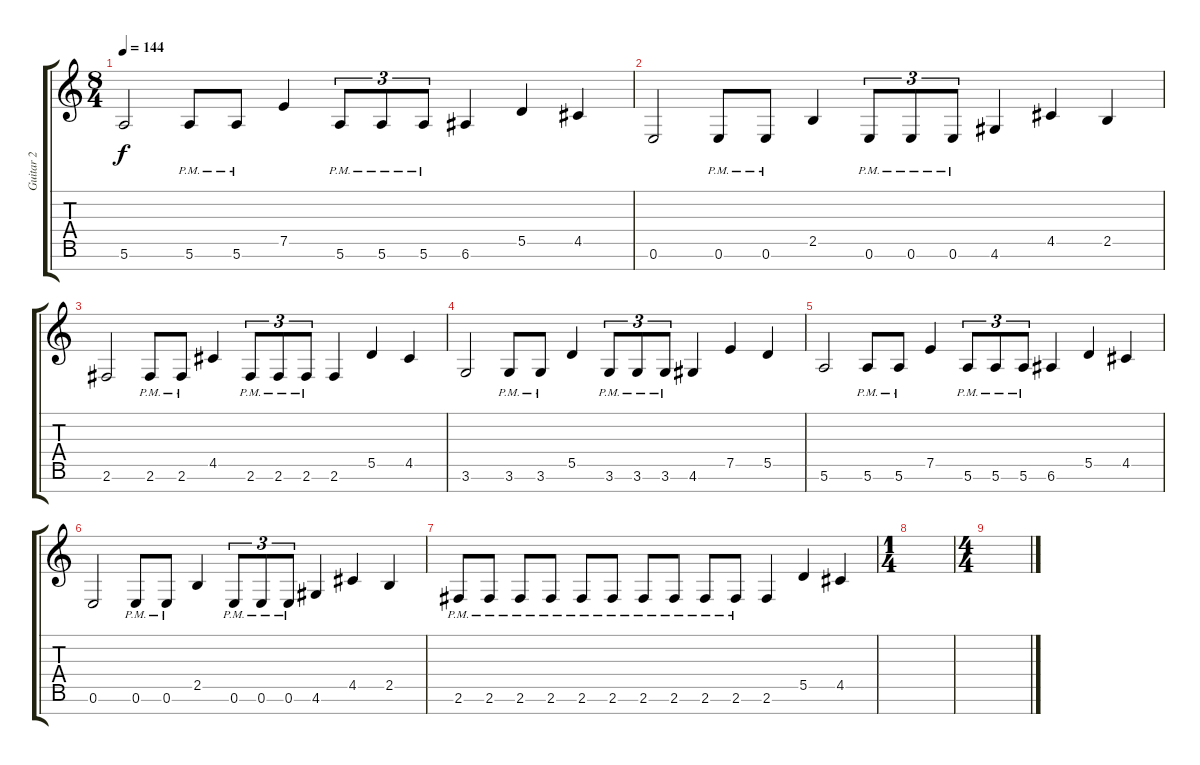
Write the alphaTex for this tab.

\track ("Guitar 2" "Guitar 2") {instrument distortionguitar}
\staff {score tabs}
\tuning (E4 B3 G3 D3 A2 E2 B1) {hide}
\ts (8 4)
\tempo 144
\clef g2
\ks c
5.6.2{dy f} 5.6{pm}.8 5.6{pm}.8 7.5.4 5.6{pm}.8{tu (3 2)} 5.6{pm}.8{tu (3 2)} 5.6{pm}.8{tu (3 2)} 6.6.4 5.5.4 4.5.4 |
0.6.2 0.6{pm}.8 0.6{pm}.8 2.5.4 0.6{pm}.8{tu (3 2)} 0.6{pm}.8{tu (3 2)} 0.6{pm}.8{tu (3 2)} 4.6.4 4.5.4 2.5.4 |
2.6.2 2.6{pm}.8 2.6{pm}.8 4.5.4 2.6{pm}.8{tu (3 2)} 2.6{pm}.8{tu (3 2)} 2.6{pm}.8{tu (3 2)} 2.6.4 5.5.4 4.5.4 |
3.6.2 3.6{pm}.8 3.6{pm}.8 5.5.4 3.6{pm}.8{tu (3 2)} 3.6{pm}.8{tu (3 2)} 3.6{pm}.8{tu (3 2)} 4.6.4 7.5.4 5.5.4 |
5.6.2 5.6{pm}.8 5.6{pm}.8 7.5.4 5.6{pm}.8{tu (3 2)} 5.6{pm}.8{tu (3 2)} 5.6{pm}.8{tu (3 2)} 6.6.4 5.5.4 4.5.4 |
0.6.2 0.6{pm}.8 0.6{pm}.8 2.5.4 0.6{pm}.8{tu (3 2)} 0.6{pm}.8{tu (3 2)} 0.6{pm}.8{tu (3 2)} 4.6.4 4.5.4 2.5.4 |
2.6{pm}.8 2.6{pm}.8 2.6{pm}.8 2.6{pm}.8 2.6{pm}.8 2.6{pm}.8 2.6{pm}.8 2.6{pm}.8 2.6{pm}.8 2.6{pm}.8 2.6.4 5.5.4 4.5.4 |
\ts (1 4)
|
\ts (4 4)
